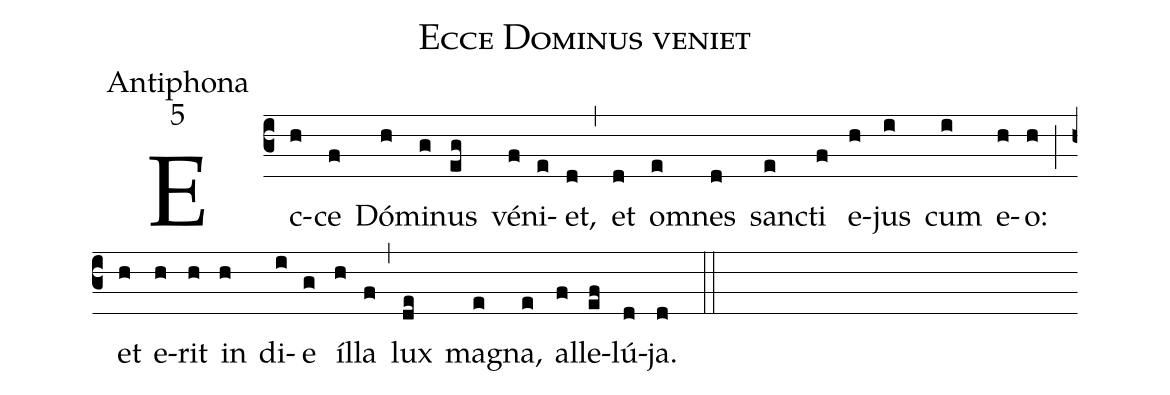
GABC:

name:Ecce Dominus veniet;
office-part:Antiphona;
mode:5;
%%
(c3)Ec(h)ce(f) Dó(h)mi(g)nus(eg) vé(f)ni(e)et,(d) (,) et(d) o(e)mnes(d) san(e)cti(f) e(h)jus(i) cum(i) e(h)o:(h) (;) et(h) e(h)rit(h) in(h) di(i)e(g) íl(h)la(f) (,) lux(de) ma(e)gna,(e) al(f)le(ef)lú(d)ja.(d ) (::)
